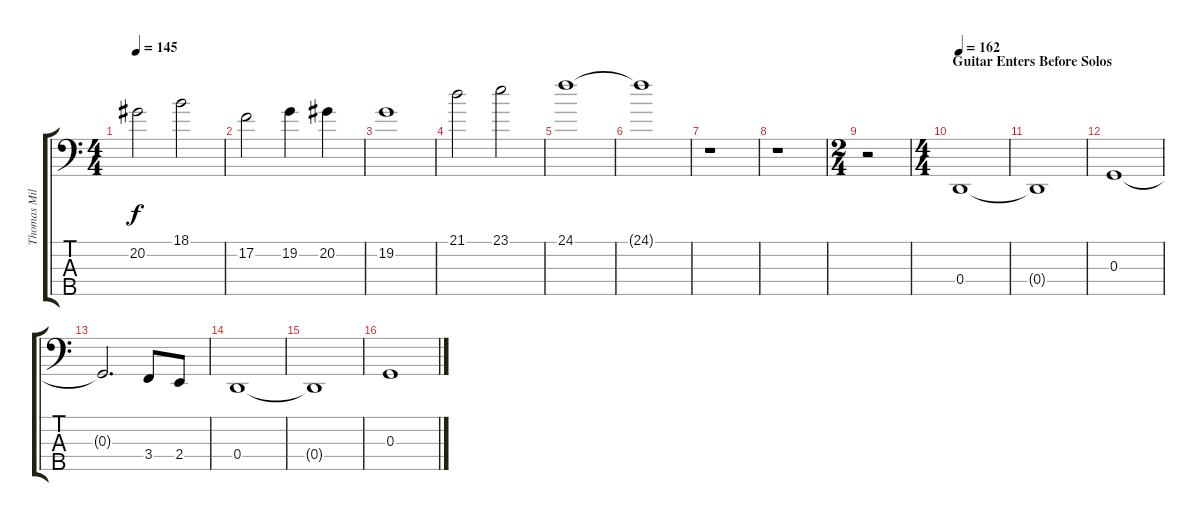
\track ("Thomas Miller" "Thomas Mil") {instrument electricbassfinger}
\staff {score tabs}
\tuning (F2 C2 G1 D1 A0) {hide}
\ts (4 4)
\tempo 145
\clef f4
\ks c
20.2.2{dy f} 18.1.2 |
17.2.2 19.2.4 20.2.4 |
19.2.1 |
21.1.2 23.1.2 |
24.1.1 |
24.1{t}.1 |
r.1 |
r.1 |
\ts (2 4)
r.2 |
\ts (4 4)
\section ("" "Guitar Enters Before Solos")
\tempo 162
0.4.1 |
0.4{t}.1 |
0.3.1 |
0.3{t}.2{d} 3.4.8 2.4.8 |
0.4.1 |
0.4{t}.1 |
0.3.1
